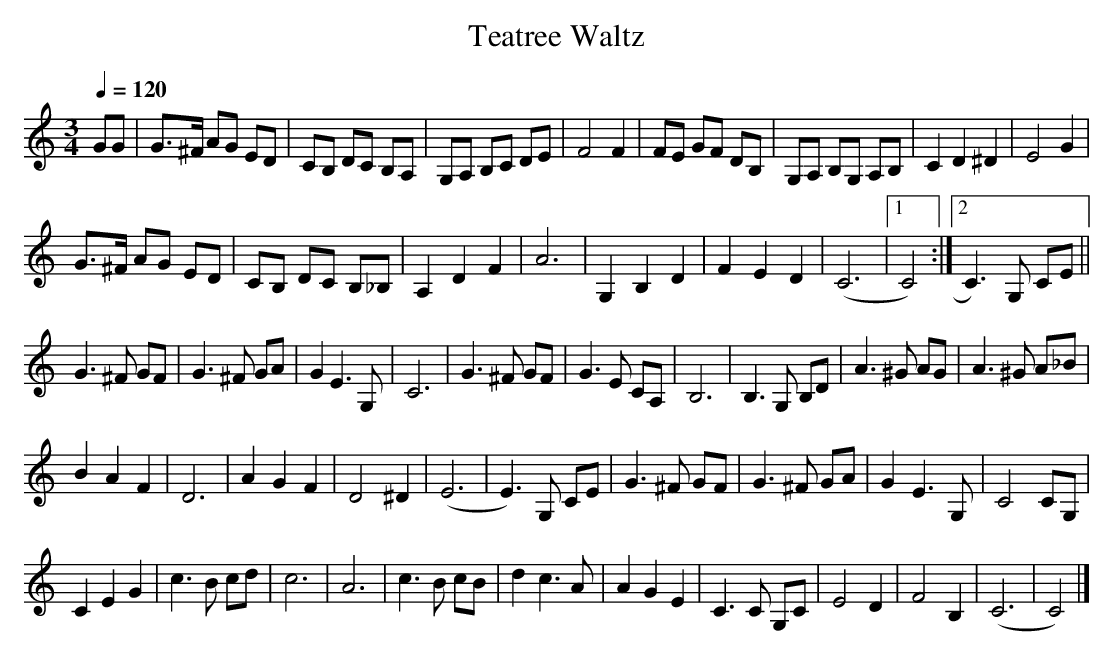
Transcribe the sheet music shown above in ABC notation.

X:1
T:Teatree Waltz
M:3/4
L:1/8
Q:1/4=120
K:Cmaj clef=treble
GG |\
G>^F AG ED | CB, DC B,A, | G,A, B,C DE | F4 F2 | \
FE GF DB, | G,A, B,G, A,B, | C2 D2 ^D2 | E4 G2 |
G>^F AG ED | CB, DC B,_B, | A,2 D2 F2 | A6 | \
G,2 B,2 D2 | F2 E2 D2 | (C6 |  [1 C4) :|  [2 C3) G, CE ||
G2>^F2 GF | G2>^F2 GA | G2 E3 G, | C6 |G2>^F2 GF | G2>E2 CA, | \
B,6 | B,2>G,2 B,D | A2>^G2 AG | A2>^G2 A_B |
B2 A2 F2 | D6 | A2 G2 F2 | D4 ^D2 | (E6 | E3) G, CE | \
G2>^F2 GF | G2>^F2 GA | G2 E3 G, | C4 CG, |
C2 E2 G2 | c2>B2 cd | c6 | A6 | c2>B2 cB | d2 c2>A2 | \
A2 G2 E2 | C2>C2 G,C | E4 D2 | F4 B,2 | (C6 | C4) |]
